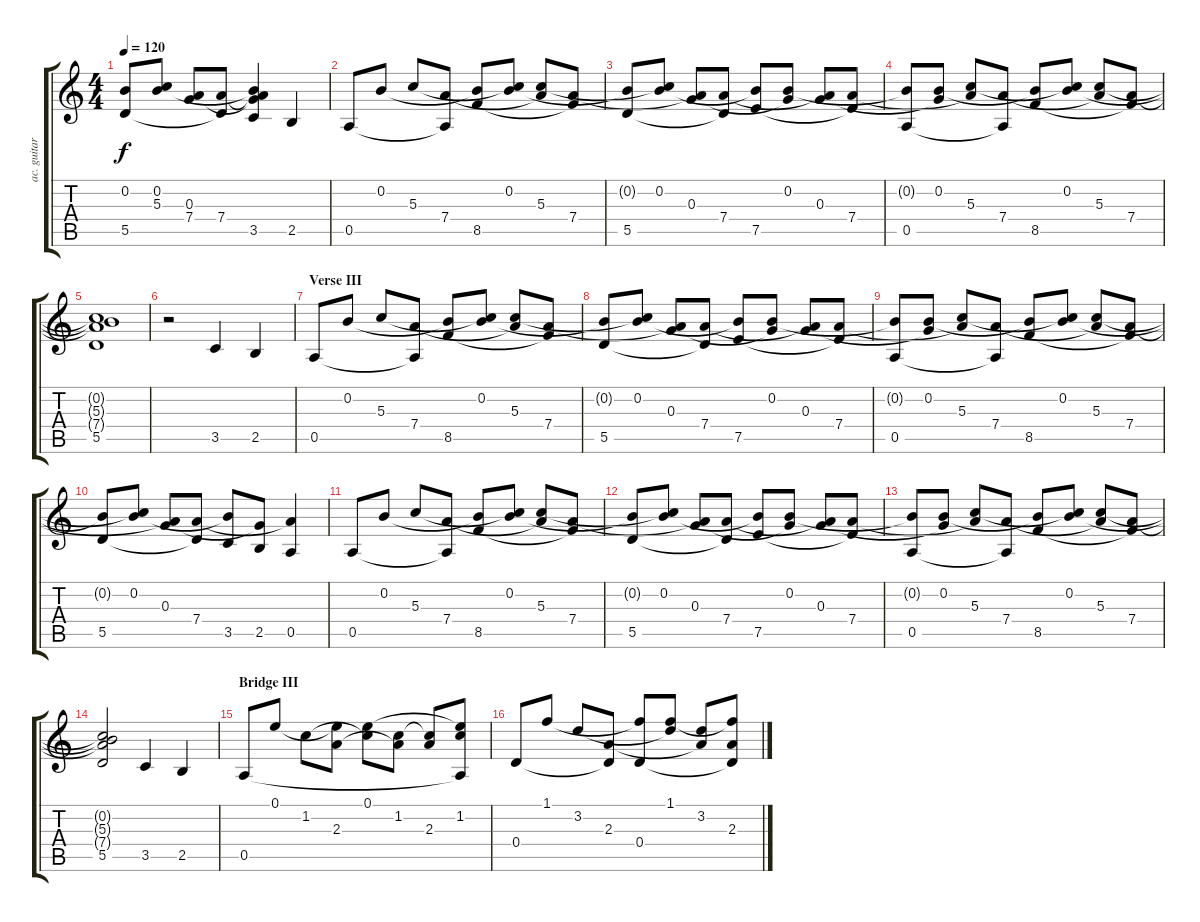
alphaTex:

\track ("ac. guitar1" "ac. guitar") {instrument acousticguitarsteel}
\staff {score tabs}
\tuning (E4 B3 G3 D3 A2 E2) {hide}
\ts (4 4)
\tempo 120
\clef g2
\ks c
(0.2{t} 5.5).8{dy f} (0.2 5.3{t}).8 (0.3 7.4{t}).8 (7.4 5.5{t}).8 (0.2{t} 0.3{t} 7.4{t} 3.5).4 2.5.4 |
0.5.8 0.2.8 5.3.8 (7.4 0.5{t}).8 (0.2{t} 8.5).8 (0.2 5.3{t}).8 (5.3 7.4{t}).8 (7.4 8.5{t}).8 |
(0.2{t} 5.5).8 (0.2 5.3{t}).8 (0.3 7.4{t}).8 (7.4 5.5{t}).8 (0.2{t} 7.5).8 (0.2 0.3{t}).8 (0.3 7.4{t}).8 (7.4 7.5{t}).8 |
(0.2{t} 0.5).8 (0.2 0.3{t}).8 (5.3 7.4{t}).8 (7.4 0.5{t}).8 (0.2{t} 8.5).8 (0.2 5.3{t}).8 (5.3 7.4{t}).8 (7.4 8.5{t}).8 |
(0.2{t} 5.3{t} 7.4{t} 5.5).1 |
r.2 3.5.4 2.5.4 |
\section ("" "Verse III")
0.5.8 0.2.8 5.3.8 (7.4 0.5{t}).8 (0.2{t} 8.5).8 (0.2 5.3{t}).8 (5.3 7.4{t}).8 (7.4 8.5{t}).8 |
(0.2{t} 5.5).8 (0.2 5.3{t}).8 (0.3 7.4{t}).8 (7.4 5.5{t}).8 (0.2{t} 7.5).8 (0.2 0.3{t}).8 (0.3 7.4{t}).8 (7.4 7.5{t}).8 |
(0.2{t} 0.5).8 (0.2 0.3{t}).8 (5.3 7.4{t}).8 (7.4 0.5{t}).8 (0.2{t} 8.5).8 (0.2 5.3{t}).8 (5.3 7.4{t}).8 (7.4 8.5{t}).8 |
(0.2{t} 5.5).8 (0.2 5.3{t}).8 (0.3 7.4{t}).8 (7.4 5.5{t}).8 (0.2{t} 3.5).8 (0.3{t} 2.5).8 (7.4{t} 0.5).4 |
0.5.8 0.2.8 5.3.8 (7.4 0.5{t}).8 (0.2{t} 8.5).8 (0.2 5.3{t}).8 (5.3 7.4{t}).8 (7.4 8.5{t}).8 |
(0.2{t} 5.5).8 (0.2 5.3{t}).8 (0.3 7.4{t}).8 (7.4 5.5{t}).8 (0.2{t} 7.5).8 (0.2 0.3{t}).8 (0.3 7.4{t}).8 (7.4 7.5{t}).8 |
(0.2{t} 0.5).8 (0.2 0.3{t}).8 (5.3 7.4{t}).8 (7.4 0.5{t}).8 (0.2{t} 8.5).8 (0.2 5.3{t}).8 (5.3 7.4{t}).8 (7.4 8.5{t}).8 |
(0.2{t} 5.3{t} 7.4{t} 5.5).2 3.5.4 2.5.4 |
\section ("" "Bridge III")
0.5.8 0.1.8 1.2.8 (0.1{t} 2.3).8 (0.1 1.2{t}).8 (1.2 2.3{t}).8 (1.2{t} 2.3).8 (0.1{t} 1.2 0.5{t}).8 |
0.4.8 1.1.8 3.2.8 (2.3 0.4{t}).8 (1.1{t} 0.4).8 (1.1 3.2{t}).8 (3.2 2.3{t}).8 (1.1{t} 2.3 0.4{t}).8
